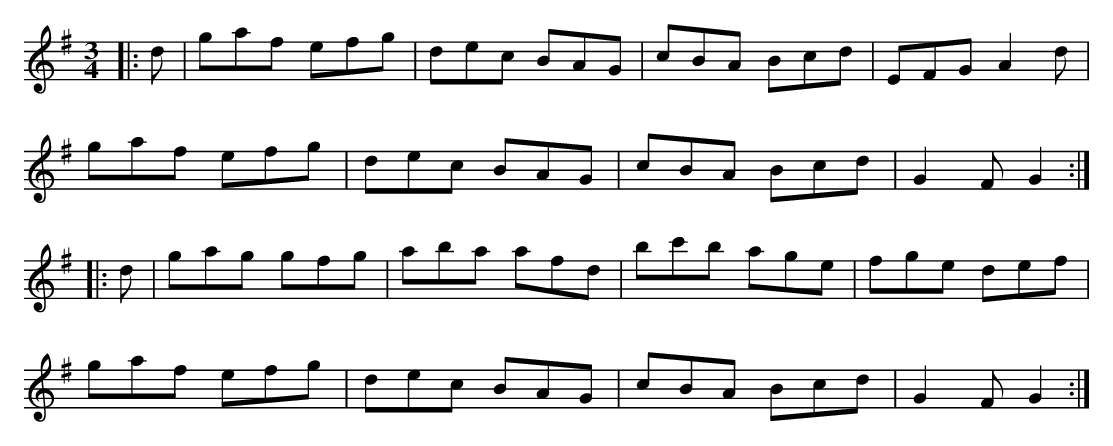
X:1
M:3/4
K:G
|:d|gaf efg|dec BAG|cBA Bcd|EFG A2 d|
gaf efg|dec BAG|cBA Bcd|G2 F G2:|
|:d|gag gfg|aba afd|bc'b age|fge def|
gaf efg|dec BAG|cBA Bcd|G2 F G2:|
